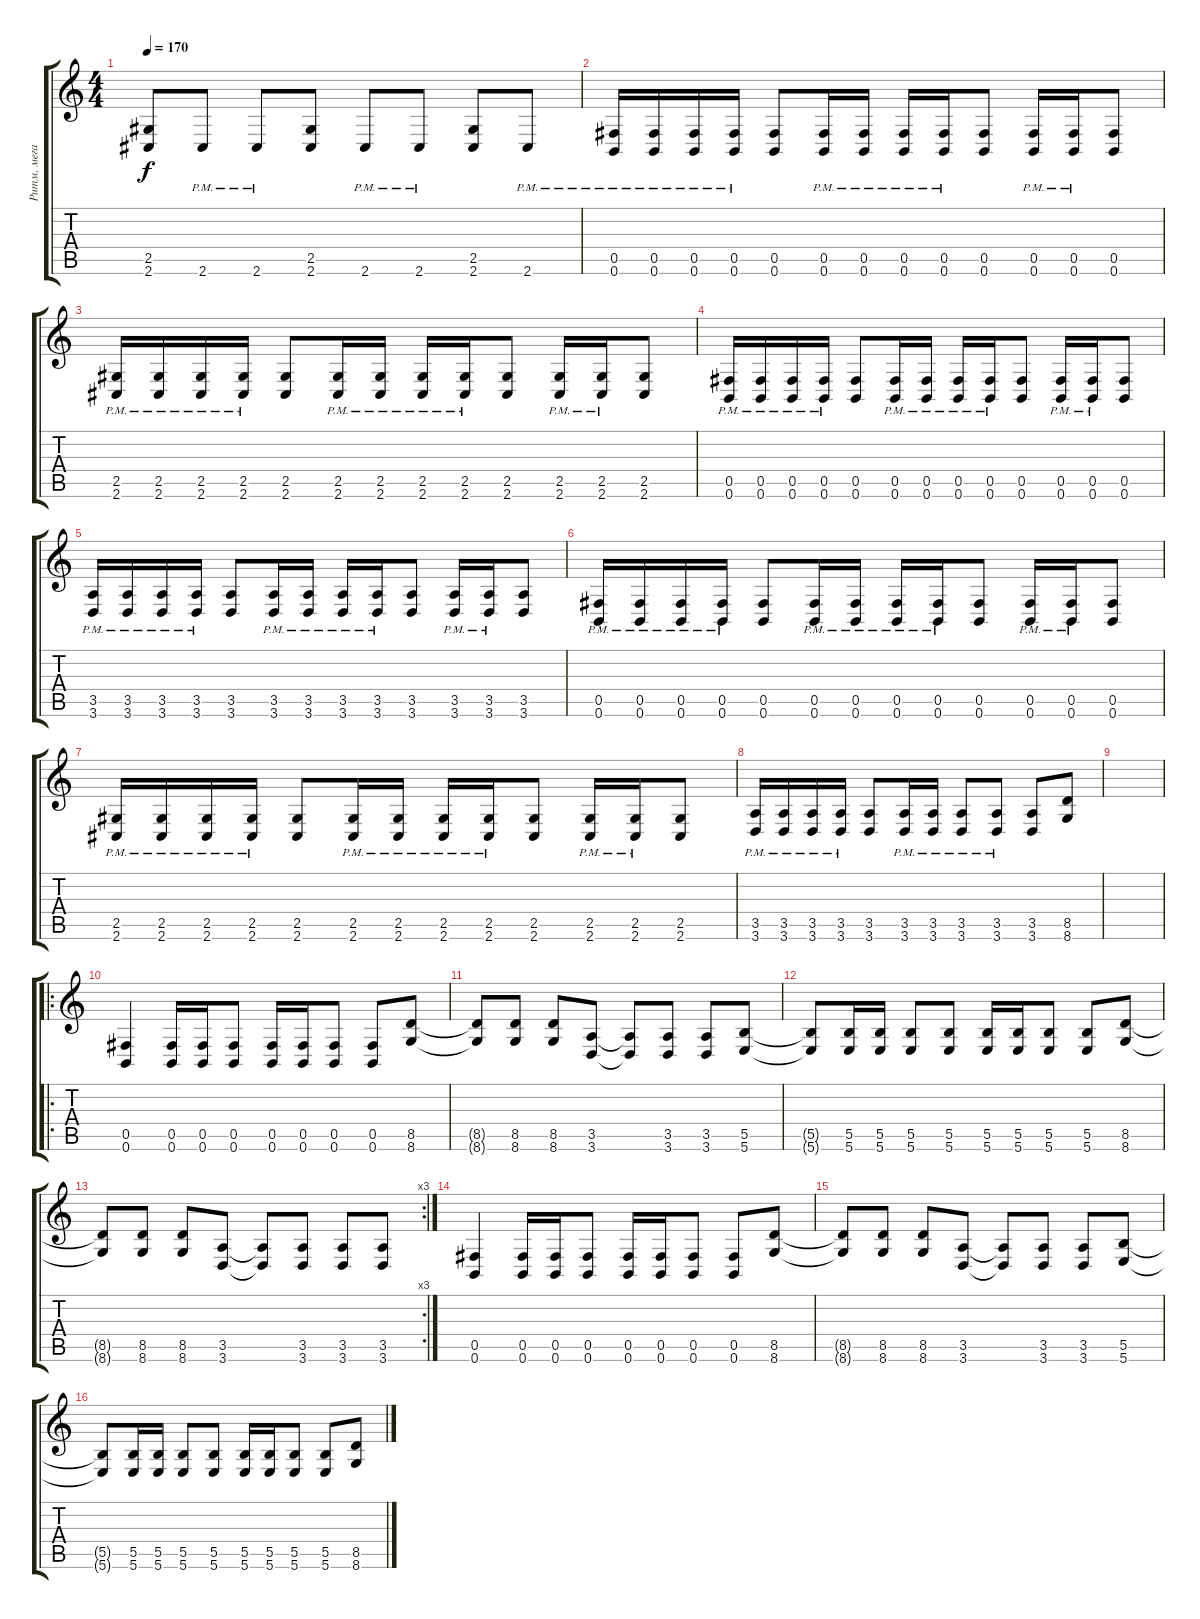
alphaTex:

\track ("Ритм, мега оригинальный))" "Ритм, мега") {instrument distortionguitar}
\staff {score tabs}
\tuning (Db4 Ab3 E3 B2 Gb2 B1) {hide}
\ts (4 4)
\tempo 170
\clef g2
\ks c
(2.5 2.6).8{dy f} 2.6{pm}.8 2.6{pm}.8 (2.5 2.6).8 2.6{pm}.8 2.6{pm}.8 (2.5 2.6).8 2.6{pm}.8 |
(0.5{pm} 0.6{pm}).16 (0.5{pm} 0.6{pm}).16 (0.5{pm} 0.6{pm}).16 (0.5{pm} 0.6{pm}).16 (0.5 0.6).8 (0.5{pm} 0.6{pm}).16 (0.5{pm} 0.6{pm}).16 (0.5{pm} 0.6{pm}).16 (0.5{pm} 0.6{pm}).16 (0.5 0.6).8 (0.5{pm} 0.6{pm}).16 (0.5{pm} 0.6{pm}).16 (0.5 0.6).8 |
(2.5{pm} 2.6{pm}).16 (2.5{pm} 2.6{pm}).16 (2.5{pm} 2.6{pm}).16 (2.5{pm} 2.6{pm}).16 (2.5 2.6).8 (2.5{pm} 2.6{pm}).16 (2.5{pm} 2.6{pm}).16 (2.5{pm} 2.6{pm}).16 (2.5{pm} 2.6{pm}).16 (2.5 2.6).8 (2.5{pm} 2.6{pm}).16 (2.5{pm} 2.6{pm}).16 (2.5 2.6).8 |
(0.5{pm} 0.6{pm}).16 (0.5{pm} 0.6{pm}).16 (0.5{pm} 0.6{pm}).16 (0.5{pm} 0.6{pm}).16 (0.5 0.6).8 (0.5{pm} 0.6{pm}).16 (0.5{pm} 0.6{pm}).16 (0.5{pm} 0.6{pm}).16 (0.5{pm} 0.6{pm}).16 (0.5 0.6).8 (0.5{pm} 0.6{pm}).16 (0.5{pm} 0.6{pm}).16 (0.5 0.6).8 |
(3.5{pm} 3.6{pm}).16 (3.5{pm} 3.6{pm}).16 (3.5{pm} 3.6{pm}).16 (3.5{pm} 3.6{pm}).16 (3.5 3.6).8 (3.5{pm} 3.6{pm}).16 (3.5{pm} 3.6{pm}).16 (3.5{pm} 3.6{pm}).16 (3.5{pm} 3.6{pm}).16 (3.5 3.6).8 (3.5{pm} 3.6{pm}).16 (3.5{pm} 3.6{pm}).16 (3.5 3.6).8 |
(0.5{pm} 0.6{pm}).16 (0.5{pm} 0.6{pm}).16 (0.5{pm} 0.6{pm}).16 (0.5{pm} 0.6{pm}).16 (0.5 0.6).8 (0.5{pm} 0.6{pm}).16 (0.5{pm} 0.6{pm}).16 (0.5{pm} 0.6{pm}).16 (0.5{pm} 0.6{pm}).16 (0.5 0.6).8 (0.5{pm} 0.6{pm}).16 (0.5{pm} 0.6{pm}).16 (0.5 0.6).8 |
(2.5{pm} 2.6{pm}).16 (2.5{pm} 2.6{pm}).16 (2.5{pm} 2.6{pm}).16 (2.5{pm} 2.6{pm}).16 (2.5 2.6).8 (2.5{pm} 2.6{pm}).16 (2.5{pm} 2.6{pm}).16 (2.5{pm} 2.6{pm}).16 (2.5{pm} 2.6{pm}).16 (2.5 2.6).8 (2.5{pm} 2.6{pm}).16 (2.5{pm} 2.6{pm}).16 (2.5 2.6).8 |
(3.5{pm} 3.6{pm}).16 (3.5{pm} 3.6{pm}).16 (3.5{pm} 3.6{pm}).16 (3.5{pm} 3.6{pm}).16 (3.5 3.6).8 (3.5{pm} 3.6{pm}).16 (3.5{pm} 3.6{pm}).16 (3.5{pm} 3.6{pm}).8 (3.5{pm} 3.6{pm}).8 (3.5 3.6).8 (8.5 8.6).8 |
|
\ro
(0.5 0.6).4 (0.5 0.6).16 (0.5 0.6).16 (0.5 0.6).8 (0.5 0.6).16 (0.5 0.6).16 (0.5 0.6).8 (0.5 0.6).8 (8.5 8.6).8 |
(8.5{t} 8.6{t}).8 (8.5 8.6).8 (8.5 8.6).8 (3.5 3.6).8 (3.5{t} 3.6{t}).8 (3.5 3.6).8 (3.5 3.6).8 (5.5 5.6).8 |
(5.5{t} 5.6{t}).8 (5.5 5.6).16 (5.5 5.6).16 (5.5 5.6).8 (5.5 5.6).8 (5.5 5.6).16 (5.5 5.6).16 (5.5 5.6).8 (5.5 5.6).8 (8.5 8.6).8 |
\rc 3
(8.5{t} 8.6{t}).8 (8.5 8.6).8 (8.5 8.6).8 (3.5 3.6).8 (3.5{t} 3.6{t}).8 (3.5 3.6).8 (3.5 3.6).8 (3.5 3.6).8 |
(0.5 0.6).4 (0.5 0.6).16 (0.5 0.6).16 (0.5 0.6).8 (0.5 0.6).16 (0.5 0.6).16 (0.5 0.6).8 (0.5 0.6).8 (8.5 8.6).8 |
(8.5{t} 8.6{t}).8 (8.5 8.6).8 (8.5 8.6).8 (3.5 3.6).8 (3.5{t} 3.6{t}).8 (3.5 3.6).8 (3.5 3.6).8 (5.5 5.6).8 |
(5.5{t} 5.6{t}).8 (5.5 5.6).16 (5.5 5.6).16 (5.5 5.6).8 (5.5 5.6).8 (5.5 5.6).16 (5.5 5.6).16 (5.5 5.6).8 (5.5 5.6).8 (8.5 8.6).8
